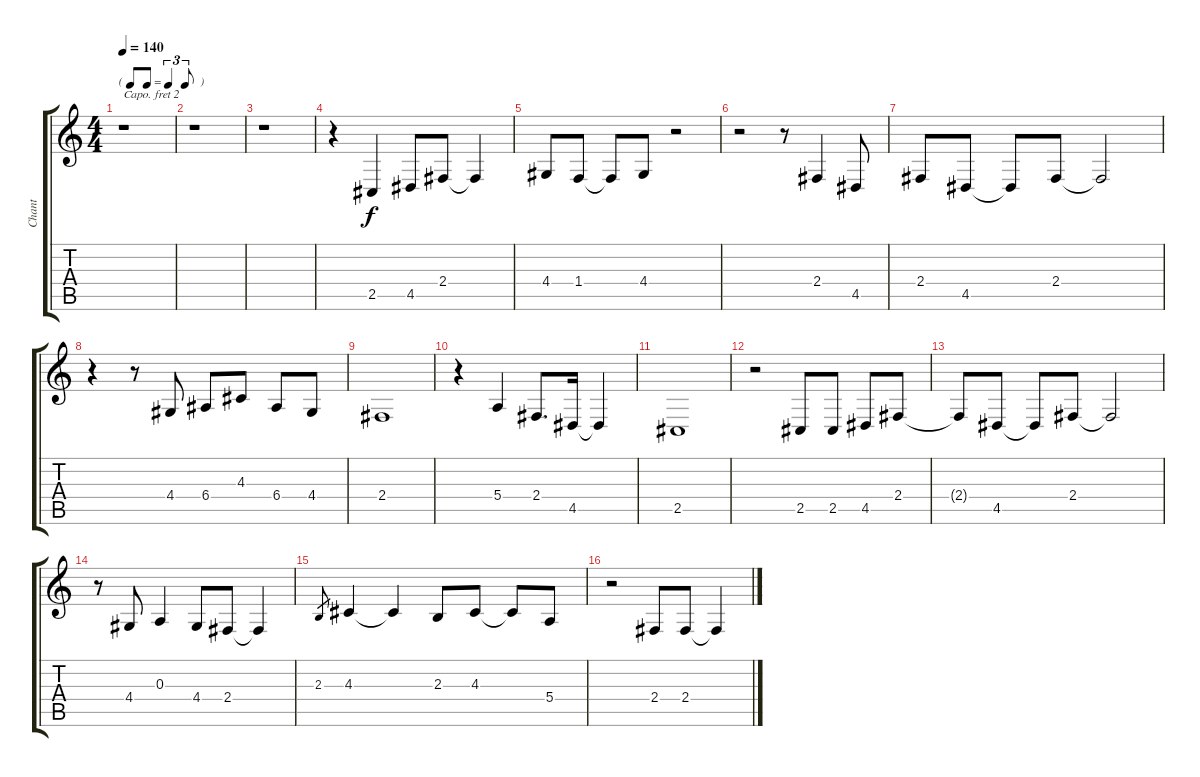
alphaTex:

\track ("Chant" "Chant") {instrument choiraahs}
\staff {score tabs}
\capo 2
\tuning (E4 B3 G3 D3 A2 E2) {hide}
\ts (4 4)
\tf triplet8th
\tempo 140
\clef g2
\ks c
r.1{dy f} |
r.1 |
r.1 |
r.4 2.5.4 4.5.8 2.4.8 2.4{t}.4 |
4.4.8 1.4.8 1.4{t}.8 4.4.8 r.2 |
r.2 r.8 2.4.4 4.5.8 |
2.4.8 4.5.8 4.5{t}.8 2.4.8 2.4{t}.2 |
r.4 r.8 4.4.8 6.4.8 4.3.8 6.4.8 4.4.8 |
2.4.1 |
r.4 5.4.4 2.4.8{d} 4.5.16 4.5{t}.4 |
2.5.1 |
r.2 2.5.8 2.5.8 4.5.8 2.4.8 |
2.4{t}.8 4.5.8 4.5{t}.8 2.4.8 2.4{t}.2 |
r.8 4.4.8 0.3.4 4.4.8 2.4.8 2.4{t}.4 |
2.3.8{gr} 4.3.4 4.3{t}.4 2.3.8 4.3.8 4.3{t}.8 5.4.8 |
r.2 2.4.8 2.4.8 2.4{t}.4
